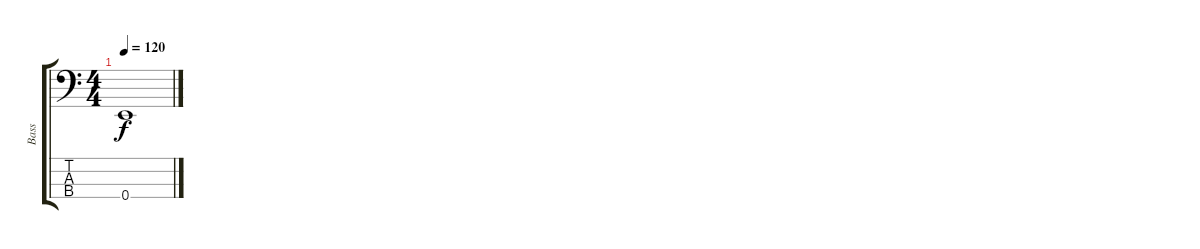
\track ("Bass" "Bass") {instrument electricbassfinger}
\staff {score tabs}
\tuning (G2 D2 A1 E1) {hide}
\ts (4 4)
\tempo 120
\clef f4
\ks c
0.4{t}.1{dy f}
